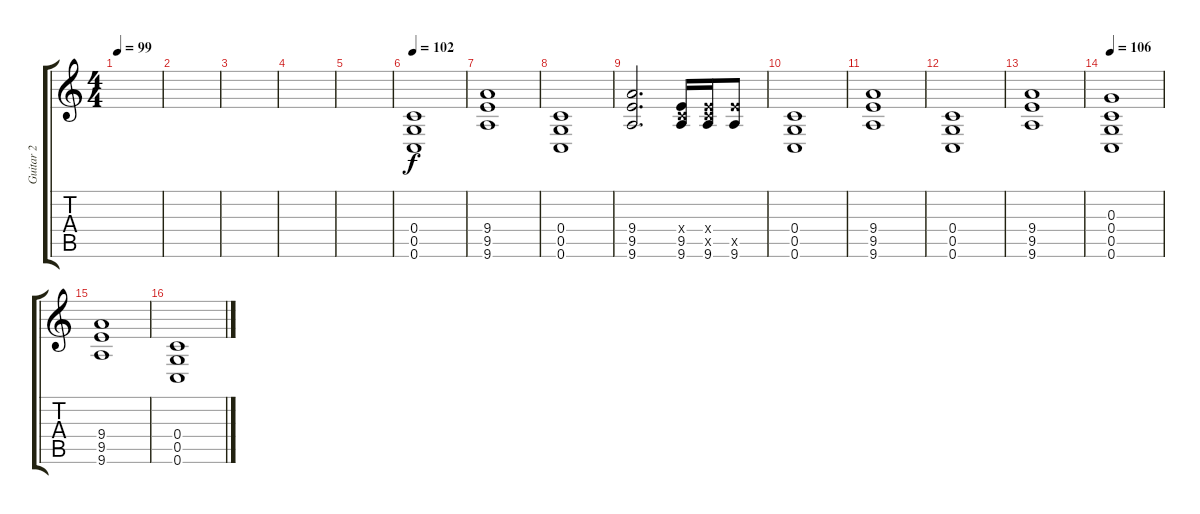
\track ("Guitar 2" "Guitar 2") {instrument distortionguitar}
\staff {score tabs}
\tuning (E4 C4 G3 C3 G2 C2) {hide}
\ts (4 4)
\tempo 99
\clef g2
\ks c
|
|
|
|
|
\tempo 107
\tempo 102
(0.4 0.5 0.6).1 |
(9.4 9.5 9.6).1 |
(0.4 0.5 0.6).1 |
(9.4 9.5 9.6).2{d} (0.4{x} 9.5 9.6).16 (0.4{x} 9.5{x} 9.6).16 (9.5{x} 9.6).8 |
(0.4 0.5 0.6).1 |
(9.4 9.5 9.6).1 |
(0.4 0.5 0.6).1 |
(9.4 9.5 9.6).1 |
\tempo 92
\tempo 106
(0.3 0.4 0.5 0.6).1 |
(9.4 9.5 9.6).1 |
(0.4 0.5 0.6).1
